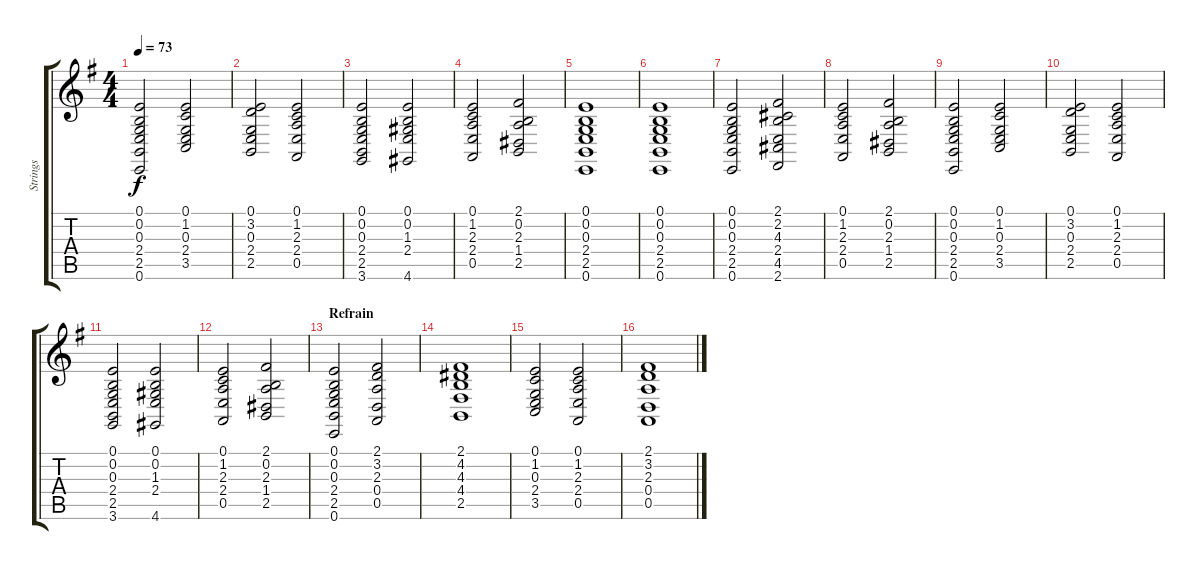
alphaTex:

\track ("Strings" "Strings") {instrument stringensemble1}
\staff {score tabs}
\tuning (E4 B3 G3 D3 A2 E2) {hide}
\ts (4 4)
\tempo 73
\clef g2
\ks g
(0.1 0.2 0.3 2.4 2.5 0.6).2{dy f} (0.1 1.2 0.3 2.4 3.5).2 |
(0.1 3.2 0.3 2.4 2.5).2 (0.1 1.2 2.3 2.4 0.5).2 |
(0.1 0.2 0.3 2.4 2.5 3.6).2 (0.1 0.2 1.3 2.4 4.6).2 |
(0.1 1.2 2.3 2.4 0.5).2 (2.1 0.2 2.3 1.4 2.5).2 |
(0.1 0.2 0.3 2.4 2.5 0.6).1 |
(0.1 0.2 0.3 2.4 2.5 0.6).1 |
(0.1 0.2 0.3 2.4 2.5 0.6).2 (2.1 2.2 4.3 2.4 4.5 2.6).2 |
(0.1 1.2 2.3 2.4 0.5).2 (2.1 0.2 2.3 1.4 2.5).2 |
(0.1 0.2 0.3 2.4 2.5 0.6).2 (0.1 1.2 0.3 2.4 3.5).2 |
(0.1 3.2 0.3 2.4 2.5).2 (0.1 1.2 2.3 2.4 0.5).2 |
(0.1 0.2 0.3 2.4 2.5 3.6).2 (0.1 0.2 1.3 2.4 4.6).2 |
(0.1 1.2 2.3 2.4 0.5).2 (2.1 0.2 2.3 1.4 2.5).2 |
\section ("" "Refrain")
(0.1 0.2 0.3 2.4 2.5 0.6).2 (2.1 3.2 2.3 0.4 0.5).2 |
(2.1 4.2 4.3 4.4 2.5).1 |
(0.1 1.2 0.3 2.4 3.5).2 (0.1 1.2 2.3 2.4 0.5).2 |
(2.1 3.2 2.3 0.4 0.5).1
